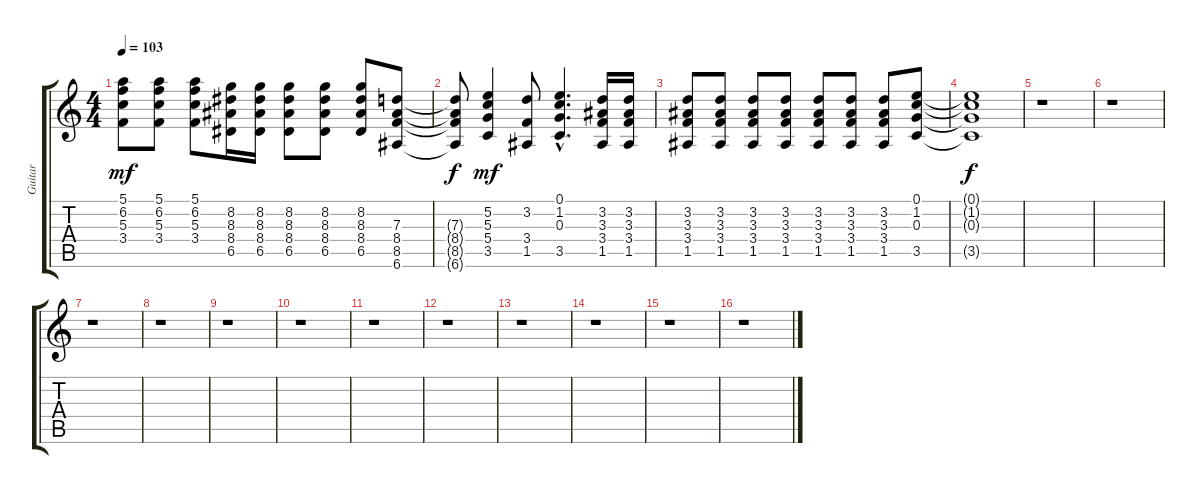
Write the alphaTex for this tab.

\track ("Guitar" "Guitar") {instrument overdrivenguitar}
\staff {score tabs}
\tuning (E4 B3 G3 D3 A2 E2) {hide}
\ts (4 4)
\tempo 103
\clef g2
\ks c
(5.1 6.2 5.3 3.4).8{dy mf} (5.1 6.2 5.3 3.4).8 (5.1 6.2 5.3 3.4).8 (8.2 8.3 8.4 6.5).16 (8.2 8.3 8.4 6.5).16 (8.2 8.3 8.4 6.5).8 (8.2 8.3 8.4 6.5).8 (8.2 8.3 8.4 6.5).8 (7.3 8.4 8.5 6.6).8 |
(7.3{t} 8.4{t} 8.5{t} 6.6{t}).8{dy f} (5.2 5.3 5.4 3.5).4{dy mf} (3.2 3.4 1.5).8 (0.1{hac} 1.2{hac} 0.3{hac} 3.5{hac}).4{d} (3.2 3.3 3.4 1.5).16 (3.2 3.3 3.4 1.5).16 |
(3.2 3.3 3.4 1.5).8 (3.2 3.3 3.4 1.5).8 (3.2 3.3 3.4 1.5).8 (3.2 3.3 3.4 1.5).8 (3.2 3.3 3.4 1.5).8 (3.2 3.3 3.4 1.5).8 (3.2 3.3 3.4 1.5).8 (0.1 1.2 0.3 3.5).8 |
(0.1{t} 1.2{t} 0.3{t} 3.5{t}).1{dy f} |
r.1 |
r.1 |
r.1 |
r.1 |
r.1 |
r.1 |
r.1 |
r.1 |
r.1 |
r.1 |
r.1 |
r.1
